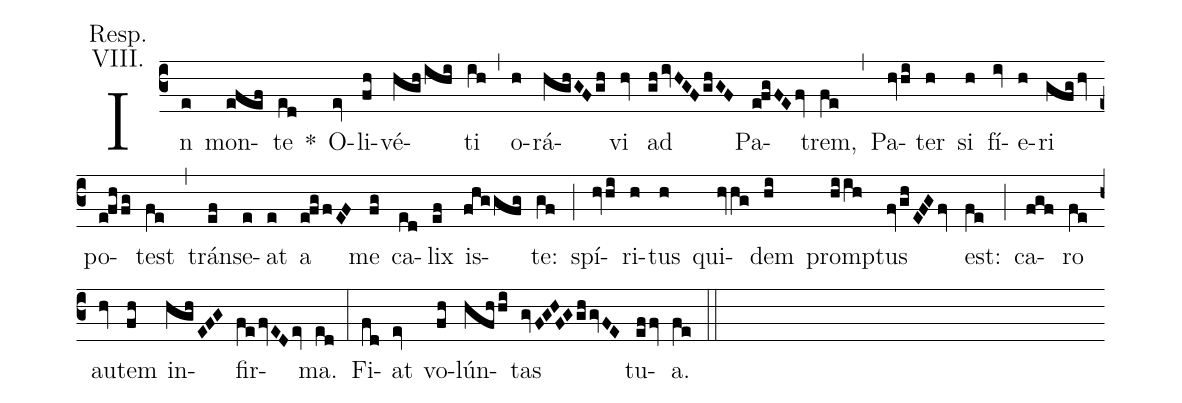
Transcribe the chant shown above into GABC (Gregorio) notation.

annotation: Resp.;
annotation: VIII.;
%%
(c3) In(e) mon(efef)te(ed) *() O(ev)li(fh)vé(hghihi)ti(ih) (,)
o(h)rá(hghGFgh)vi(hv) ad(ghivHGFghGF) Pa(efgFEfv)trem,(fe) (,)
Pa(hvhi)ter(h) si(h) fí(iv)e(h)ri(gfghv) po(efhfg)test(fe) (,)
trán(ef)se(e)at(e) a(efgfEF) me(fg) ca(ed)lix(ef) is(fhggfg)te:(gf) (;)
spí(hvhi)ri(h)tus(h) qui(hvhg)dem(hi) promp(hiih)tus(fvghEFGfv) est:(fe) (;)
ca(fgf)ro(fe) au(hv)tem(fh) in(hghEFG)fir(fefvEDev)ma.(ed) (:)
Fi(fd)at(ev) vo(fh)lún(hfhhi)tas(gvFGHFGghgvFE) tu(effv)a.(fe) (::)
